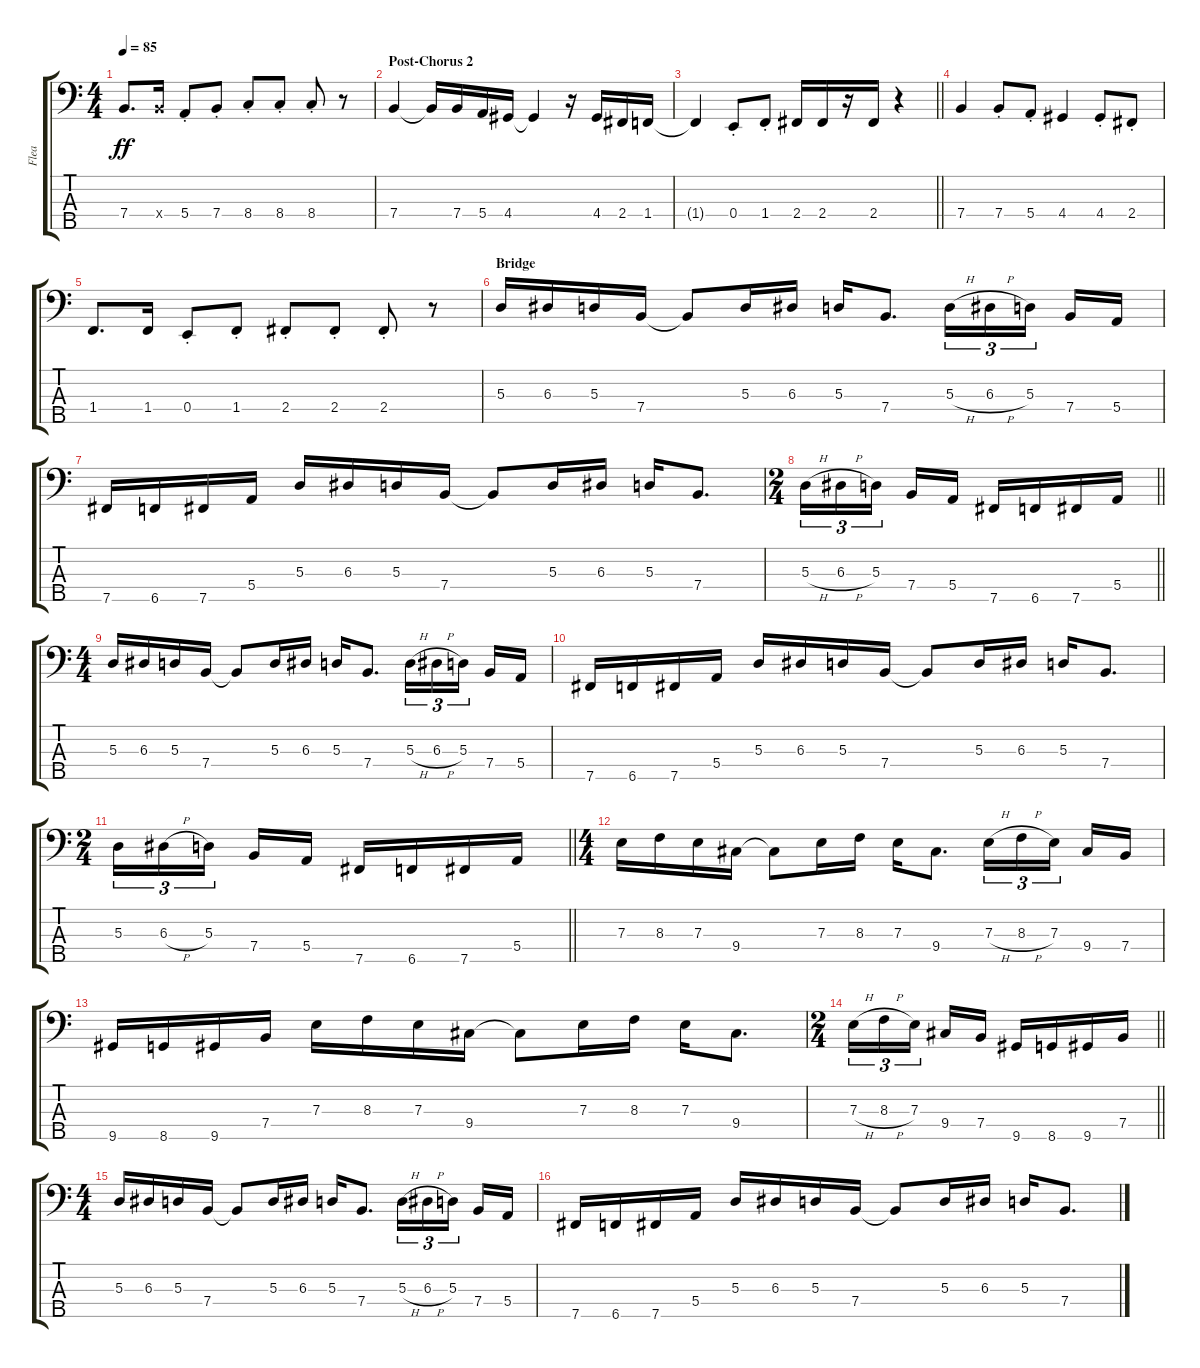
\track ("Flea" "Flea") {instrument electricbassfinger}
\staff {score tabs}
\tuning (G2 D2 A1 E1 B0) {hide}
\ts (4 4)
\tempo 85
\clef f4
\ks c
7.4.8{d dy ff} 7.4{x}.16 5.4{st}.8 7.4{st}.8 8.4{st}.8 8.4{st}.8 8.4{st}.8 r.8 |
\section ("" "Post-Chorus 2")
7.4.4 7.4{t}.16 7.4.16 5.4.16 4.4.16 4.4{t}.4 r.16 4.4.16 2.4.16 1.4.16 |
\barLineRight lightlight
1.4{t}.4 0.4{st}.8 1.4{st}.8 2.4.16 2.4.16 r.16 2.4.16 r.4 |
7.4.4 7.4{st}.8 5.4{st}.8 4.4.4 4.4{st}.8 2.4{st}.8 |
1.4.8{d} 1.4.16 0.4{st}.8 1.4{st}.8 2.4{st}.8 2.4{st}.8 2.4{st}.8 r.8 |
\section ("" "Bridge")
5.3.16 6.3.16 5.3.16 7.4.16 7.4{t}.8 5.3.16 6.3.16 5.3.16 7.4.8{d} 5.3{h}.16{tu (3 2)} 6.3{h}.16{tu (3 2)} 5.3.16{tu (3 2)} 7.4.16 5.4.16 |
7.5.16 6.5.16 7.5.16 5.4.16 5.3.16 6.3.16 5.3.16 7.4.16 7.4{t}.8 5.3.16 6.3.16 5.3.16 7.4.8{d} |
\ts (2 4)
\barLineRight lightlight
5.3{h}.16{tu (3 2)} 6.3{h}.16{tu (3 2)} 5.3.16{tu (3 2)} 7.4.16 5.4.16 7.5.16 6.5.16 7.5.16 5.4.16 |
\ts (4 4)
5.3.16 6.3.16 5.3.16 7.4.16 7.4{t}.8 5.3.16 6.3.16 5.3.16 7.4.8{d} 5.3{h}.16{tu (3 2)} 6.3{h}.16{tu (3 2)} 5.3.16{tu (3 2)} 7.4.16 5.4.16 |
7.5.16 6.5.16 7.5.16 5.4.16 5.3.16 6.3.16 5.3.16 7.4.16 7.4{t}.8 5.3.16 6.3.16 5.3.16 7.4.8{d} |
\ts (2 4)
\barLineRight lightlight
5.3.16{tu (3 2)} 6.3{h}.16{tu (3 2)} 5.3.16{tu (3 2)} 7.4.16 5.4.16 7.5.16 6.5.16 7.5.16 5.4.16 |
\ts (4 4)
7.3.16 8.3.16 7.3.16 9.4.16 9.4{t}.8 7.3.16 8.3.16 7.3.16 9.4.8{d} 7.3{h}.16{tu (3 2)} 8.3{h}.16{tu (3 2)} 7.3.16{tu (3 2)} 9.4.16 7.4.16 |
9.5.16 8.5.16 9.5.16 7.4.16 7.3.16 8.3.16 7.3.16 9.4.16 9.4{t}.8 7.3.16 8.3.16 7.3.16 9.4.8{d} |
\ts (2 4)
\barLineRight lightlight
7.3{h}.16{tu (3 2)} 8.3{h}.16{tu (3 2)} 7.3.16{tu (3 2)} 9.4.16 7.4.16 9.5.16 8.5.16 9.5.16 7.4.16 |
\ts (4 4)
5.3.16 6.3.16 5.3.16 7.4.16 7.4{t}.8 5.3.16 6.3.16 5.3.16 7.4.8{d} 5.3{h}.16{tu (3 2)} 6.3{h}.16{tu (3 2)} 5.3.16{tu (3 2)} 7.4.16 5.4.16 |
7.5.16 6.5.16 7.5.16 5.4.16 5.3.16 6.3.16 5.3.16 7.4.16 7.4{t}.8 5.3.16 6.3.16 5.3.16 7.4.8{d}
